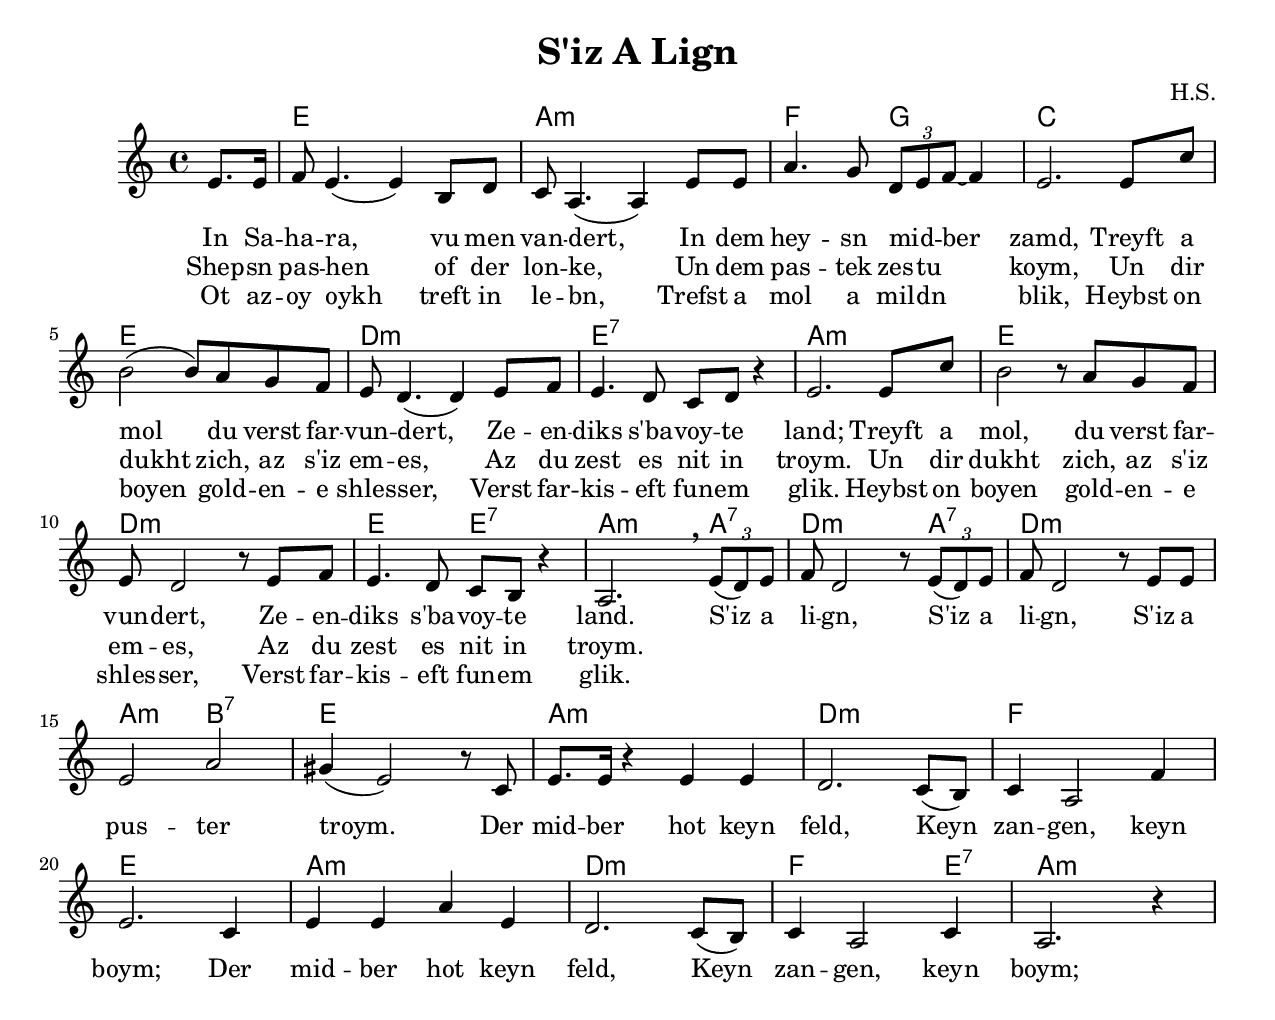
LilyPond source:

\version "2.18.0"
\include "english.ly"
\paper{
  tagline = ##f
  print-all-headers = ##t
  #(set-paper-size "letter")
}
date = #(strftime "%d-%m-%Y" (localtime (current-time)))

%\markup{ \italic{ " Updated " \date  }  }

%\markup{ Got something to say? }

global = {
  \clef treble
  \key a \minor
  \time 4/4
  \set Score.markFormatter = #format-mark-box-alphabet
}

%#################################### Melody ########################
melody = \relative c' {
  \global
  \partial 16*4 e8. e16   %lead in notes
  f8 e4. (e4) b8 d
  c8 a4. (a4) e'8 e|
  % \time 3/4 a4. g8 \tuplet 3/2{d8(e) f}|
  a4. g8 \tuplet 3/2 {d8 e f~} f4|
  e2. e8 c' |

  b2(b8) a8 g f|
  e8 d4. (d4) e8 f
  e4. d8 c d r4|
  e2. e8 c'

  b2 r8 a8 g f|
  e8 d2 r8 e8 f
  e4. d8 c b r4
  a2. \breathe \tuplet 3/2{e'8(d) e}|

  f8 d2 r8 \tuplet 3/2 {e8(d) e}| %d4 in book
  f8 d2 r8 e8 e|
  e2 a
  gs4 (e2) r8 c8

  e8. e16 r4 e4 e
  d2. c8(b)|
  c4 a2 f'4|
  e2. c4

  e4 e  a4 e
  d2. c8(b)
  c4 a2 c4
  a2. r4

  %\alternative { { }{ } }


  % \alternative { { }{ } }

}
%################################# Lyrics #####################
\addlyrics{

  In Sa -- ha -- ra, vu men van -- dert,
  In dem hey -- sn mid _ -- ber  zamd,
  Treyft a mol du verst far -- vun -- dert,
  Ze -- en -- diks s'ba -- voy -- te land;
  Treyft a mol, du verst far -- vun -- dert,
  Ze -- en -- diks s'ba -- voy -- te land.

  S'iz a li -- gn,
  S'iz a li -- gn,
  S'iz a pus -- ter troym.
  Der mid -- ber hot keyn feld,
  Keyn zan -- gen, keyn boym;
  Der mid -- ber hot keyn feld,
  Keyn zan -- gen, keyn boym;

}
\addlyrics {
  Shep -- sn pas -- hen of der lon -- ke,
  Un dem pas -- tek zes -- tu _ koym,
  Un dir dukht zich, az s'iz em -- es,
  Az du zest es nit in troym.
  Un dir dukht zich, az s'iz em -- es,
  Az du zest es nit in troym.
}

\addlyrics {
  Ot az -- oy oykh treft in le -- bn,
  Trefst a mol a mil -- dn _ blik,
  Heybst on boyen gold -- en -- e shles -- ser,
  Verst far -- kis -- eft fun -- em glik.
  Heybst on boyen gold -- en -- e shles -- ser,
  Verst far -- kis -- eft fun -- em glik.
}
%{
  \addlyrics {
  In Sa -- ha -- ra, where men wan --  der
  In the burn -- ing des -- ert sand.
  In a whi -- le they might won -- der,
  Is this not a fer -- tile land?
  In a whi -- le one might won -- der,
  Is this not a fer -- tile land?

  But it's a lie,
  It's just a lie,
  Just an em -- pty dream.
  No feilds in the des -- ert
  No corn, nor any trees.
  No feilds in the des -- ert
  No corn, nor any trees.
  }
%}
%################################# Chords #######################
harmonies = \chordmode {
  \skip 8*2
  e4*4
  a4*4:m
  f4*2
  g4*2
  c4*4
  %a4*3:m
  e4*4
  d4*4:m
  e4*4:7
  %a4*6:m
  a4*4:m
  e4*4
  % change above
  d4*4:m
  e4*2
  e4*2:7
  a2:m
  s4
  a4:7
  d4*3:m
  a4:7
  d4*4:m
  a4*2:m
  b2:7
  e4*4
  a4*4:m
  d4*4:m
  f4*4
  e4*4
  a4*4:m
  d4*4:m
  f4*3
  %new chord last time only
  e4:7
  a4*3:m
}

\score {
  <<
    \new ChordNames {
      \set chordChanges = ##t
      \harmonies
    }
    \new Staff
    \melody
  >>
  \header{
    title= "S'iz A Lign"
    subtitle=""
    composer= ""
    instrument =""
    arranger= "H.S."
  }
  \layout{indent = 1.0\cm}
  \midi {
    \tempo 4 = 120

    % \midi { }
  }
}

% more verses:
%{

\markup{}
\markup {
  \fontsize #2
  \fill-line {
    \hspace #0.1 % distance from left margin
    \column {
      \line { ""
              \column {
                "\n"
                "Shepsn pashen of der lonke"
                "Un dem pastek zestu koym:"
                "Un dir dukht zich, az s'iz emes,"
                "Az du zest es nit in troym."
              }
      }
      \hspace #0.2 % vertical distance between verses
      \line { ""
              \column {
                "\n"
                "Ot azoy oykh treft in lebn"
                "Trefst a mol a mildn blik,"
                "Heybst on boyen goldene shlesser,"
                "Verst farkiseft funem glik"
              }
      }
    }
    \hspace #0.1  % horiz. distance between columns
    \column {
      \line { ""
              \column {
                "\n"
                "Sheep graze in the meadow"
                "And the shepard can be seen"
                "And it seems really true"
                "That this is not a dream"
              }
      }
      \hspace #0.2 % distance between verses
      \line { ""
              \column {
                "\n"
                "Sometimes it will happen"
                "From a small glance"
                "You build a golden castle?"
                ""
              }
      }
    }
    \hspace #0.1 % distance to right margin
  }
}

%}